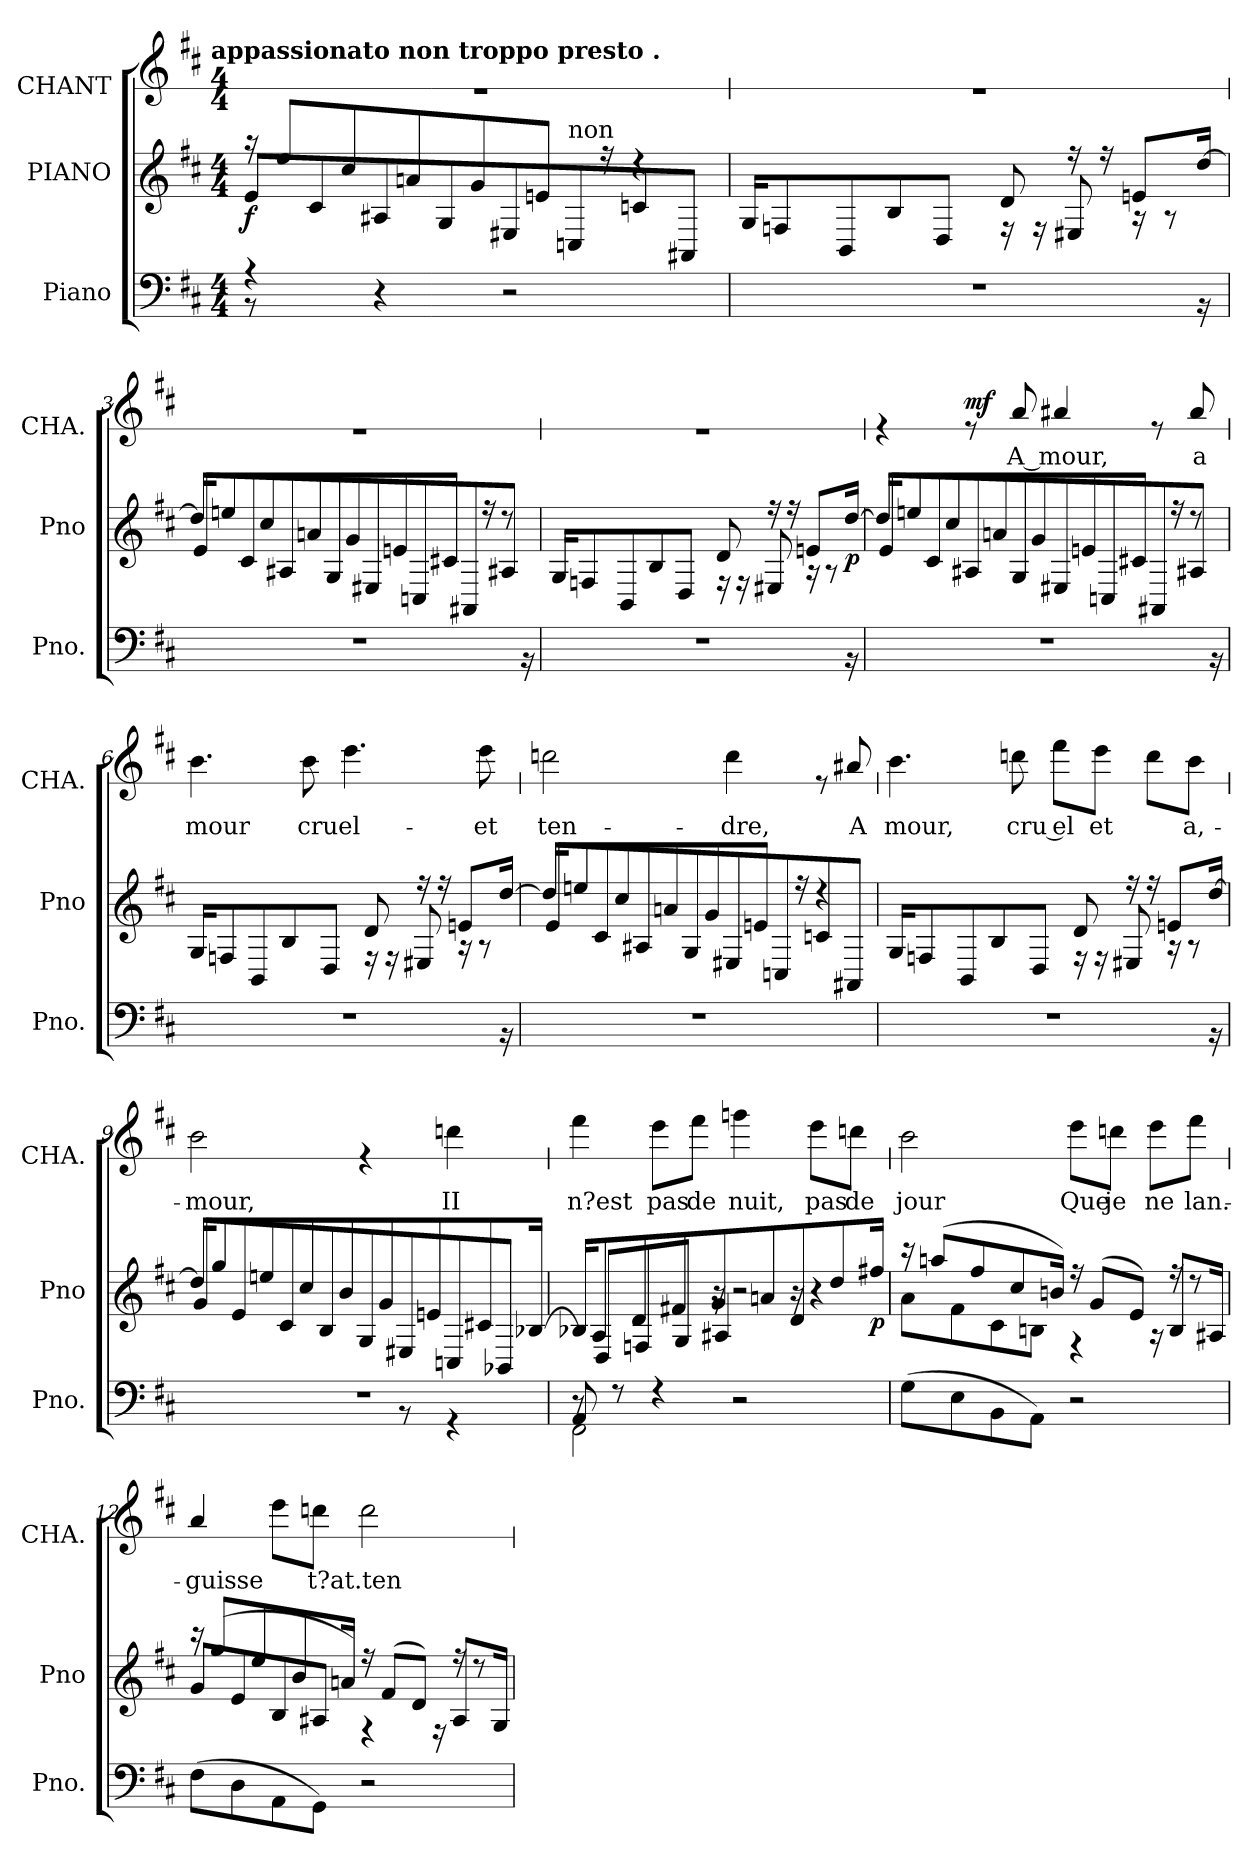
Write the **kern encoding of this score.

**kern	**kern	**dynam	**kern	**text	**dynam
*part3	*part2	*part2	*part1	*part1	*part1
*staff3	*staff2	*staff2	*staff1	*staff1	*staff1
*I"Piano	*I"PIANO	*	*I"CHANT	*	*
*I'Pno.	*I'Pno	*	*I'CHA.	*	*
*	*	*	*stria1	*	*
*clefF4	*clefG2	*	*clefG2	*	*
*k[f#c#]	*k[f#c#]	*	*k[f#c#]	*	*
*D:	*D:	*	*D:	*	*
!!LO:TX:omd:t=appassionato non troppo presto .
*M4/4	*M4/4	*	*M4/4	*	*
*MM184	*MM184	*	*MM132	*	*
=1	=1	=1	=1	=1	=1
*^	*^	*	*^	*	*
4r	8r	16r	8e\L	f	1r	2..ryy	.	.
.	.	8ee/L	.	.	.	.	.	.
.	8ryy	.	8c#\	.	.	.	.	.
.	.	8cc#/	.	.	.	.	.	.
4r	8ryy	.	8A#X/	.	.	.	.	.
.	.	8an/	.	.	.	.	.	.
.	8ryy	.	8G/	.	.	.	.	.
.	.	8g/	.	.	.	.	.	.
2r	8ryy	.	8E#X/	.	.	.	.	.
.	.	8en/J	.	.	.	.	.	.
!	!	!	!LO:TX:t=non	!	!	!	!	!
.	8ryy	.	8Cn/	.	.	.	.	.
.	.	16r	.	.	.	.	.	.
.	8ryy	4r	8cn/	.	.	.	.	.
*	*	*	*	*	*MM184	*	*	*
.	8ryy	.	8AA#X/J	.	.	8ryy	.	.
*	*	*	*	*	*v	*v	*	*
=2	=2	=2	=2	=2	=2	=2	=2
1r	8ryy	2ryy	16G/KL	.	1r	.	.
.	.	.	8Fn/	.	.	.	.
.	16ryy	.	.	.	.	.	.
.	2ryy	.	8BB/	.	.	.	.
.	.	.	8B/	.	.	.	.
.	.	.	8D/J	.	.	.	.
.	.	16ryy	.	.	.	.	.
.	.	8d/	16r	.	.	.	.
.	.	.	16r	.	.	.	.
.	8ryy	16r	8E#X/	.	.	.	.
.	.	16r	.	.	.	.	.
.	8ryy	8en/L	16r	.	.	.	.
.	.	.	8r	.	.	.	.
.	16r	[16dd/Jk	.	.	.	.	.
!!LO:LB:g=z
=3	=3	=3	=3	=3	=3	=3	=3
1r	8ryy	16dd/KL]	8e\L	dim	1r	.	.
.	.	8een/	.	.	.	.	.
.	8ryy	.	8c#\	.	.	.	.
.	.	8cc#/	.	.	.	.	.
.	8ryy	.	8A#X/	.	.	.	.
.	.	8an/	.	.	.	.	.
.	8ryy	.	8G/	.	.	.	.
.	.	8g/	.	.	.	.	.
.	8ryy	.	8E#X/	.	.	.	.
.	.	8en/	.	.	.	.	.
.	8ryy	.	8Cn/	.	.	.	.
.	.	8c#X/J	.	.	.	.	.
.	8ryy	.	8AA#X/	.	.	.	.
.	.	16r	.	.	.	.	.
.	16ryy	8r	8A#X/J	.	.	.	.
.	16r	.	.	.	.	.	.
=4	=4	=4	=4	=4	=4	=4	=4
1r	8ryy	2ryy	16G/KL	.	1r	.	.
.	.	.	8Fn/	.	.	.	.
.	16ryy	.	.	.	.	.	.
.	2ryy	.	8BB/	.	.	.	.
.	.	.	8B/	.	.	.	.
.	.	.	8D/J	.	.	.	.
.	.	16ryy	.	.	.	.	.
.	.	8d/	16r	.	.	.	.
.	.	.	16r	.	.	.	.
.	8ryy	16r	8E#X/	.	.	.	.
.	.	16r	.	.	.	.	.
.	8ryy	8en/L	16r	.	.	.	.
.	.	.	8r	.	.	.	.
.	16r	[16dd/Jk	.	p	.	.	.
=5	=5	=5	=5	=5	=5	=5	=5
1r	8ryy	16dd/KL]	8e\L	.	4r	.	.
.	.	8een/	.	.	.	.	.
.	8ryy	.	8c#\	.	.	.	.
.	.	8cc#/	.	.	.	.	.
.	8ryy	.	8A#X/	.	8r	.	mf
.	.	8an/	.	.	.	.	.
.	8ryy	.	8G/	.	8a/	A mour,	.
.	.	8g/	.	.	.	.	.
.	8ryy	.	8E#X/	.	4a#X/	.	.
.	.	8en/	.	.	.	.	.
.	8ryy	.	8Cn/	.	.	.	.
.	.	8c#X/J	.	.	.	.	.
.	8ryy	.	8AA#X/	.	8r	.	.
.	.	16r	.	.	.	.	.
.	16ryy	8r	8A#X/J	.	8a#/	a	.
.	16r	.	.	.	.	.	.
!!LO:LB:g=z
=6	=6	=6	=6	=6	=6	=6	=6
1r	16ryy	2ryy	16G/KL	.	4.b\	mour	.
.	8ryy	.	8Fn/	.	.	.	.
.	2ryy	.	8BB/	.	.	.	.
.	.	.	8B/	.	.	.	.
.	.	.	.	.	8b\	cruel-	.
.	.	.	8D/J	.	.	.	.
.	.	16ryy	.	.	4.dd\	.	.
.	.	8d/	16r	.	.	.	.
.	.	.	16r	.	.	.	.
.	8ryy	16r	8E#X/	.	.	.	.
.	.	16r	.	.	.	.	.
.	8ryy	8en/L	16r	.	.	.	.
.	.	.	8r	.	8dd\	et	.
.	16r	[16dd/Jk	.	.	.	.	.
=7	=7	=7	=7	=7	=7	=7	=7
1r	8ryy	16dd/KL]	8e\L	.	2cc\	ten-	.
.	.	8een/	.	.	.	.	.
.	8ryy	.	8c#\	.	.	.	.
.	.	8cc#/	.	.	.	.	.
.	8ryy	.	8A#X/	.	.	.	.
.	.	8an/	.	.	.	.	.
.	8ryy	.	8G/	.	.	.	.
.	.	8g/	.	.	.	.	.
.	8ryy	.	8E#X/	.	4cc\	dre,	.
.	.	8en/J	.	.	.	.	.
.	8ryy	.	8Cn/	.	.	.	.
.	.	16r	.	.	.	.	.
.	8ryy	4r	8cn/	.	8r	.	.
.	8ryy	.	8AA#X/J	.	8a#X/	A	.
=8	=8	=8	=8	=8	=8	=8	=8
1r	8ryy	2ryy	16G/KL	.	4.b\	mour,	.
.	.	.	8Fn/	.	.	.	.
.	16ryy	.	.	.	.	.	.
.	8ryy	.	8BB/	.	.	.	.
.	8ryy	.	8B/	.	.	.	.
.	.	.	.	.	8cc\	cru el	.
.	8ryy	.	8D/J	.	.	.	.
.	.	16ryy	.	.	8ee\L	.	.
.	8ryy	8d/	16r	.	.	.	.
.	.	.	16r	.	8dd\J	et	.
.	8ryy	16r	8E#X/	.	.	.	.
.	.	16r	.	.	8cc\L	.	.
.	8ryy	8en/L	16r	.	.	.	.
.	.	.	8r	.	8b\J	a,-	.
.	16r	[16dd/Jk	.	.	.	.	.
!!LO:PB:g=z
=9	=9	=9	=9	=9	=9	=9	=9
1r	8ryy	16dd/KL]	8g\L	.	2b\	mour,	.
.	.	8gg/	.	.	.	.	.
.	8ryy	.	8e\	.	.	.	.
.	.	8een/	.	.	.	.	.
.	8ryy	.	8c#\	.	.	.	.
.	.	8cc#/	.	.	.	.	.
.	8ryy	.	8B/	.	.	.	.
.	.	8b/	.	.	.	.	.
.	8ryy	.	8G/	.	4r	.	.
.	.	8g/	.	.	.	.	.
.	8r	.	8E#X/	.	.	.	.
.	.	8en/	.	.	.	.	.
.	4r	.	8Cn/	.	4cc\	II	.
.	.	8c#X/	.	.	.	.	.
.	.	.	8BB-X/J	.	.	.	.
.	.	[16B-X/Jk	.	.	.	.	.
=10	=10	=10	=10	=10	=10	=10	=10
*	*^	*	*^	*	*	*	*
8AA/	2FF#\	8r	16B-X/KL]	16ryy	4ryy	.	4ee\	n?est	.
.	.	.	8A/	8D/L	.	.	.	.	.
8r	.	8ryy	.	.	.	.	.	.	.
.	.	.	8d/	8Fn/	.	.	.	.	.
4r	.	8ryy	.	.	8ryy	.	8dd\L	pas	.
.	.	.	8f#X/	8G/J	.	.	.	.	.
.	.	8ryy	.	.	16ryy	.	8ee\J	de	.
.	.	.	8g/	16r	4A#X/	.	.	.	.
2r	2r	2r	.	2r	.	.	4ff\	nuit,	.
.	.	.	8an/	.	.	.	.	.	.
.	.	.	8d/	.	16r	.	.	.	.
.	.	.	.	.	4r	.	8dd\L	pas	.
.	.	.	8dd/	.	.	.	.	.	.
.	.	.	.	.	.	.	8cc\J	de	.
.	.	.	16ff#X/Jk	.	.	p	.	.	.
*v	*v	*v	*	*	*	*	*	*	*
*	*	*v	*v	*	*	*	*
=11	=11	=11	=11	=11	=11	=11
(8G\L	16r	8a\L	.	2b\	jour	.
.	(8aan/L	.	.	.	.	.
8E\	.	8f#\	.	.	.	.
.	8ff#/	.	.	.	.	.
8BB\	.	8c#\	.	.	.	.
.	8cc#/	.	.	.	.	.
8AA\J)	.	8Bn/J	.	.	.	.
.	16bn/Jk)	.	.	.	.	.
2r	16r	4r	.	8dd\L	Que	.
.	(8g/L	.	.	.	.	.
.	.	.	.	8cc\J	je	.
.	8e/J)	.	.	.	.	.
.	.	16r	.	8dd\L	ne	.
.	16r	8B/L	.	.	.	.
.	8r	.	.	8ee\J	lan.-	.
.	.	16A#X/Jk	.	.	.	.
!!LO:LB:g=z
=12	=12	=12	=12	=12	=12	=12
(8F#\L	16r	8g\L	.	4a/	guisse	.
.	(8gg/L	.	.	.	.	.
8D\	.	8e\	.	.	.	.
.	8ee/	.	.	.	.	.
8AA\	.	8B/	.	8dd\L	.	.
.	8b/	.	.	.	.	.
8GG\J)	.	8A#X/J	.	8cc\J	t?at.ten	.
.	16an/Jk)	.	.	.	.	.
2r	16r	4r	.	2cc\	.	.
.	(8f#/L	.	.	.	.	.
.	8d/J)	.	.	.	.	.
.	.	16r	.	.	.	.
.	16r	8A#/L	.	.	.	.
.	8r	.	.	.	.	.
.	.	16G/Jk	.	.	.	.
*	*v	*v	*	*	*	*
=	=	=	=	=	=
*-	*-	*-	*-	*-	*-
